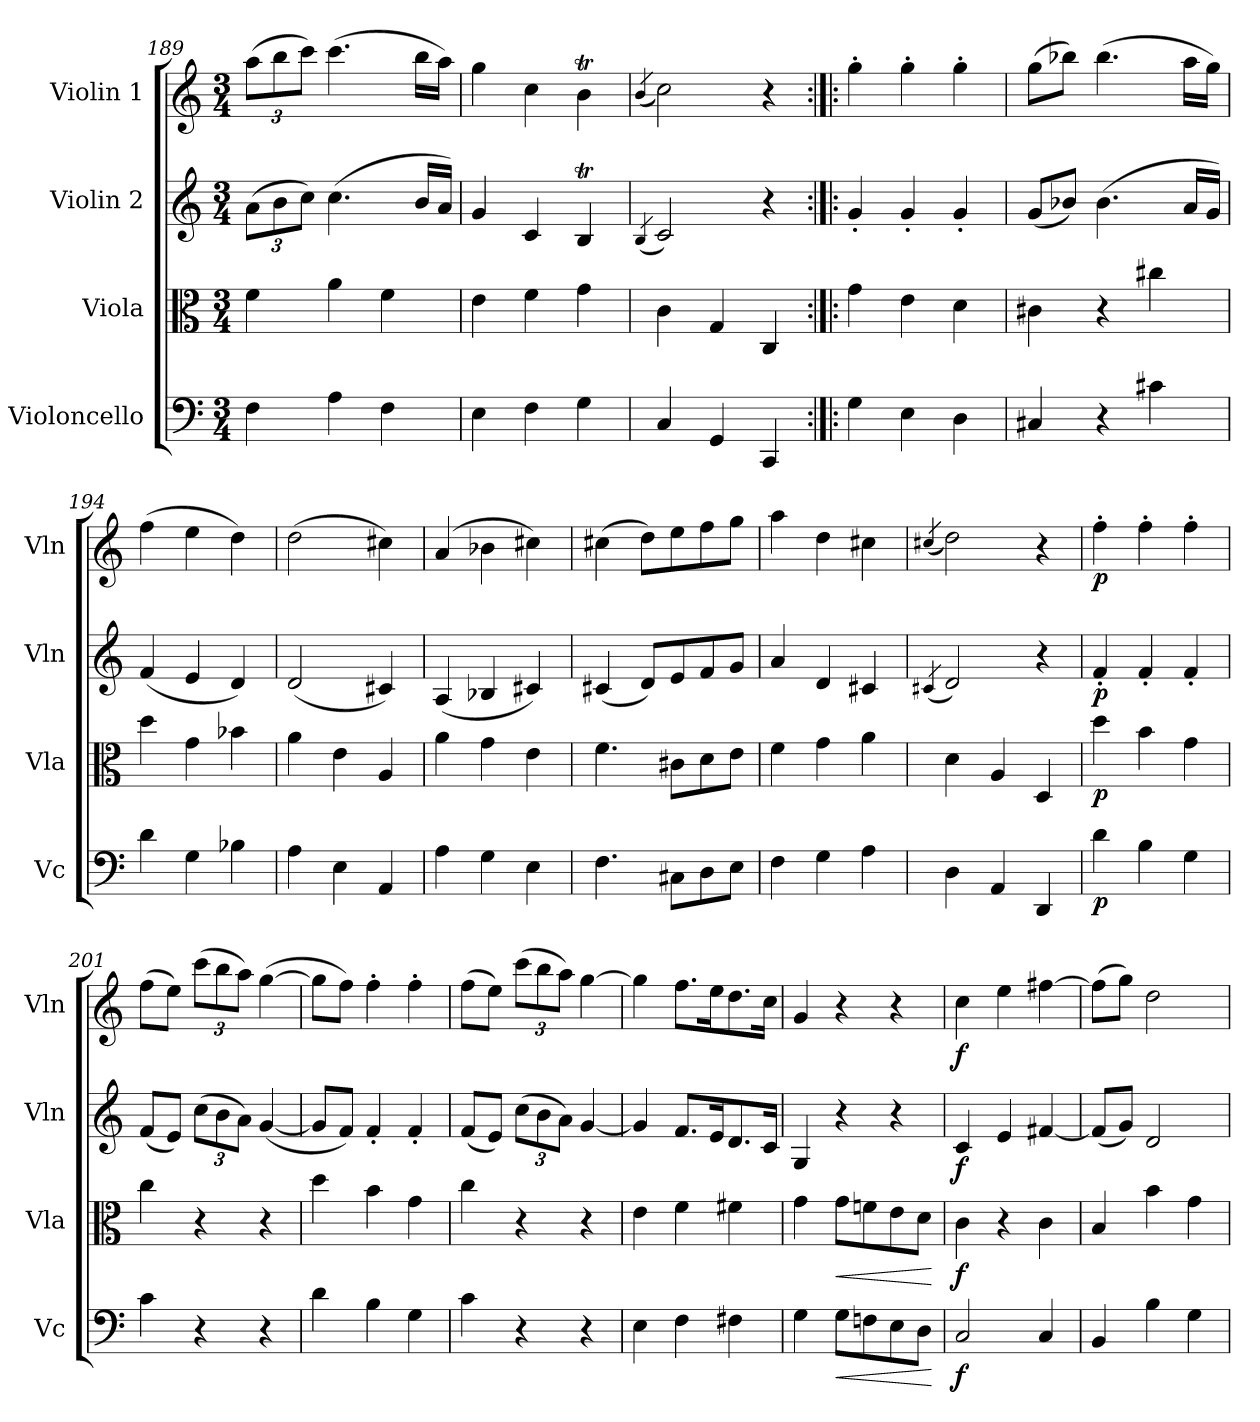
**kern	**dynam	**kern	**dynam	**kern	**dynam	**kern	**dynam
*part4	*part4	*part3	*part3	*part2	*part2	*part1	*part1
*staff4	*staff4	*staff3	*staff3	*staff2	*staff2	*staff1	*staff1
*I"Violoncello	*	*I"Viola	*	*I"Violin 2	*	*I"Violin 1	*
*I'Vc	*	*I'Vla	*	*I'Vln	*	*I'Vln	*
*clefF4	*	*clefC3	*	*clefG2	*	*clefG2	*
*k[]	*	*k[]	*	*k[]	*	*k[]	*
*M3/4	*	*M3/4	*	*M3/4	*	*M3/4	*
*	*	*	*	*Xbrackettup	*	*Xbrackettup	*
=189	=189	=189	=189	=189	=189	=189	=189
4F\	.	4f\	.	(>12a\L	.	(>12aa\L	.
.	.	.	.	12b\	.	12bb\	.
.	.	.	.	12cc\J)	.	12ccc\J)	.
4A\	.	4a\	.	(>4.cc\	.	(>4.ccc\	.
4F\	.	4f\	.	.	.	.	.
.	.	.	.	16b/LL	.	16bb\LL	.
.	.	.	.	16a/JJ)	.	16aa\JJ)	.
=190	=190	=190	=190	=190	=190	=190	=190
4E\	.	4e\	.	4g/	.	4gg\	.
4F\	.	4f\	.	4c/	.	4cc\	.
4G\	.	4g\	.	4Bt/	.	4bt\	.
=191	=191	=191	=191	=191	=191	=191	=191
.	.	.	.	(<4qB/	.	(<4qb/	.
4C/	.	4c\	.	2c/)	.	2cc\)	.
4GG/	.	4G/	.	.	.	.	.
4CC/	.	4C/	.	4r	.	4r	.
=192:|!|:	=192:|!|:	=192:|!|:	=192:|!|:	=192:|!|:	=192:|!|:	=192:|!|:	=192:|!|:
4G\	.	4g\	.	4g'/	.	4gg'\	.
4E\	.	4e\	.	4g'/	.	4gg'\	.
4D\	.	4d\	.	4g'/	.	4gg'\	.
=193	=193	=193	=193	=193	=193	=193	=193
4C#X/	.	4c#X\	.	(<8g/L	.	(>8gg\L	.
.	.	.	.	8b-X/J)	.	8bb-X\J)	.
4r	.	4r	.	(>4.b-\	.	(>4.bb-\	.
4c#X\	.	4cc#X\	.	.	.	.	.
.	.	.	.	16a/LL	.	16aa\LL	.
.	.	.	.	16g/JJ)	.	16gg\JJ)	.
!!LO:LB:g=z
=194	=194	=194	=194	=194	=194	=194	=194
4d\	.	4dd\	.	(<4f/	.	(>4ff\	.
4G\	.	4g\	.	4e/	.	4ee\	.
4B-X\	.	4b-X\	.	4d/)	.	4dd\)	.
=195	=195	=195	=195	=195	=195	=195	=195
4A\	.	4a\	.	(<2d/	.	(>2dd\	.
4E\	.	4e\	.	.	.	.	.
4AA/	.	4A/	.	4c#X/)	.	4cc#X\)	.
=196	=196	=196	=196	=196	=196	=196	=196
4A\	.	4a\	.	(<4A/	.	(>4a/	.
4G\	.	4g\	.	4B-X/	.	4b-X\	.
4E\	.	4e\	.	4c#X/)	.	4cc#X\)	.
=197	=197	=197	=197	=197	=197	=197	=197
4.F\	.	4.f\	.	(<4c#X/	.	(>4cc#X\	.
.	.	.	.	8d/L)	.	8dd\L)	.
8C#X\L	.	8c#X\L	.	8e/	.	8ee\	.
8D\	.	8d\	.	8f/	.	8ff\	.
8E\J	.	8e\J	.	8g/J	.	8gg\J	.
=198	=198	=198	=198	=198	=198	=198	=198
4F\	.	4f\	.	4a/	.	4aa\	.
4G\	.	4g\	.	4d/	.	4dd\	.
4A\	.	4a\	.	4c#X/	.	4cc#X\	.
=199	=199	=199	=199	=199	=199	=199	=199
.	.	.	.	(<4qc#X/	.	(<4qcc#X/	.
4D\	.	4d\	.	2d/)	.	2dd\)	.
4AA/	.	4A/	.	.	.	.	.
4DD/	.	4D/	.	4r	.	4r	.
!!LO:LB:g=z
=200	=200	=200	=200	=200	=200	=200	=200
!	!LO:DY:b	!	!LO:DY:b	!	!LO:DY:b	!	!LO:DY:b
4d\	p	4dd\	p	4f'/	p	4ff'\	p
4B\	.	4b\	.	4f'/	.	4ff'\	.
4G\	.	4g\	.	4f'/	.	4ff'\	.
=201	=201	=201	=201	=201	=201	=201	=201
4c\	.	4cc\	.	(<8f/L	.	(>8ff\L	.
.	.	.	.	8e/J)	.	8ee\J)	.
4r	.	4r	.	(>12cc\L	.	(>12ccc\L	.
.	.	.	.	12b\	.	12bb\	.
.	.	.	.	12a\J)	.	12aa\J)	.
4r	.	4r	.	(<[4g/	.	(>[4gg\	.
=202	=202	=202	=202	=202	=202	=202	=202
4d\	.	4dd\	.	8g/L]	.	8gg\L]	.
.	.	.	.	8f/J)	.	8ff\J)	.
4B\	.	4b\	.	4f'/	.	4ff'\	.
4G\	.	4g\	.	4f'/	.	4ff'\	.
=203	=203	=203	=203	=203	=203	=203	=203
4c\	.	4cc\	.	(<8f/L	.	(>8ff\L	.
.	.	.	.	8e/J)	.	8ee\J)	.
4r	.	4r	.	(>12cc\L	.	(>12ccc\L	.
.	.	.	.	12b\	.	12bb\	.
.	.	.	.	12a\J)	.	12aa\J)	.
4r	.	4r	.	[4g/	.	[4gg\	.
=204	=204	=204	=204	=204	=204	=204	=204
4E\	.	4e\	.	4g/]	.	4gg\]	.
4F\	.	4f\	.	8.f/L	.	8.ff\L	.
.	.	.	.	16e/K	.	16ee\K	.
4F#X\	.	4f#X\	.	8.d/	.	8.dd\	.
.	.	.	.	16c/Jk	.	16cc\Jk	.
!!LO:PB:g=z
=205	=205	=205	=205	=205	=205	=205	=205
4G\	.	4g\	.	4G/	.	4g/	.
!	!LO:HP:b	!	!LO:HP:b	!	!	!	!
8G\L	<	8g\L	<	4r	.	4r	.
8Fn\	.	8fn\	.	.	.	.	.
8E\	.	8e\	.	4r	.	4r	.
8D\J	.	8d\J	.	.	.	.	.
.	[	.	[	.	.	.	.
=206	=206	=206	=206	=206	=206	=206	=206
!	!LO:DY:b	!	!LO:DY:b	!	!LO:DY:b	!	!LO:DY:b
2C/	f	4c\	f	4c/	f	4cc\	f
.	.	4r	.	4e/	.	4ee\	.
4C/	.	4c\	.	[4f#X/	.	[4ff#X\	.
=207	=207	=207	=207	=207	=207	=207	=207
4BB/	.	4B/	.	(<8f#/L]	.	(>8ff#\L]	.
.	.	.	.	8g/J)	.	8gg\J)	.
4B\	.	4b\	.	2d/	.	2dd\	.
4G\	.	4g\	.	.	.	.	.
=	=	=	=	=	=	=	=
*-	*-	*-	*-	*-	*-	*-	*-
